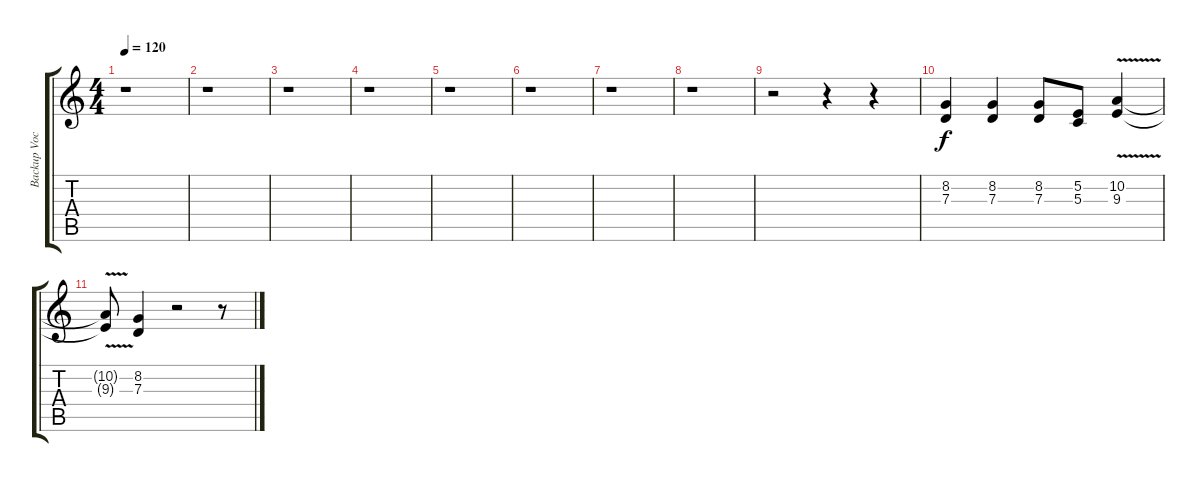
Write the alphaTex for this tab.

\track ("Backup Vocals" "Backup Voc") {instrument altosax}
\staff {score tabs}
\tuning (E4 B3 G3 D3 A2 E2) {hide}
\ts (4 4)
\tempo 120
\clef g2
\ks c
r.1{dy f} |
r.1 |
r.1 |
r.1 |
r.1 |
r.1 |
r.1 |
r.1 |
r.2 r.4 r.4 |
(8.2 7.3).4 (8.2 7.3).4 (8.2 7.3).8 (5.2 5.3).8 (10.2{v} 9.3{v}).4 |
(10.2{t} 9.3{t}).8 (8.2 7.3).4 r.2 r.8
